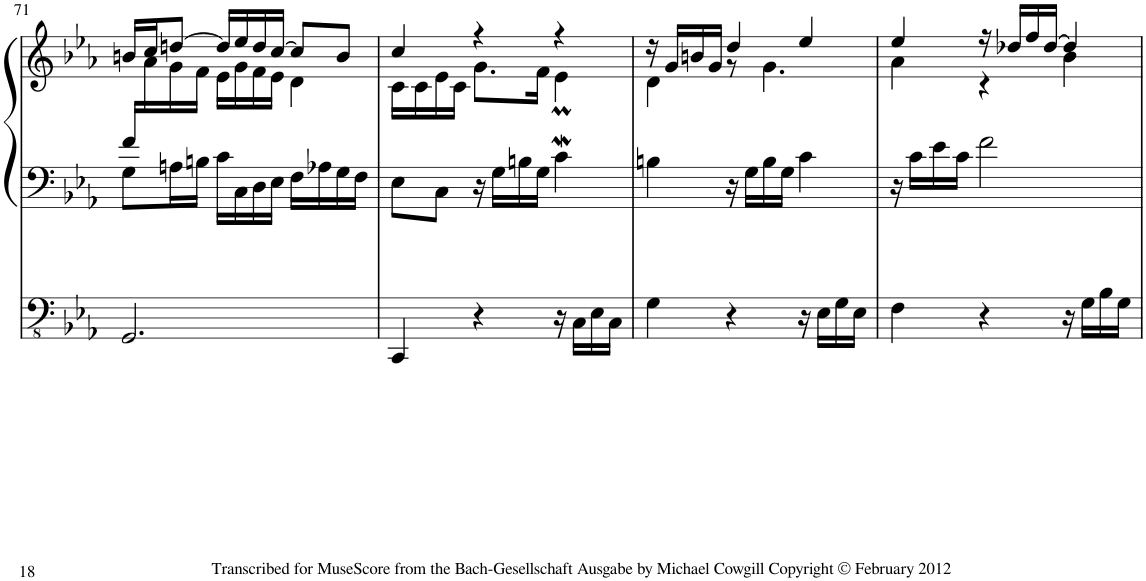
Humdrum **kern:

**kern	**kern	**kern
*part1	*part1	*part1
*staff3	*staff2	*staff1
*I"Organ	*	*
!!LO:PB:g=z
*clefFv4	*clefF4	*clefG2
*k[b-e-a-]	*k[b-e-a-]	*k[b-e-a-]
*M3/4	*M3/4	*M3/4
=71	=71	=71
*	*^	*^
2.GGG/	16f/LL	8G\L	16bn/LL	16ryy
.	2ryy	.	16cc/J	16a-\
.	.	16An\L	[8ddn/J	16g\
.	.	16Bn\JJ	.	16f\JJ
.	.	16c\LL	16dd/LL]	16e-\LL
.	.	16C\	16ee-/	16g\
.	.	16D\	16dd/	16f\
.	.	16E-\JJ	[16cc/JJ	16e-\JJ
.	.	16F\LL	8cc/L]	4d\
.	8.ryy	16A-X\	.	.
.	.	16G\	8b/J	.
.	.	16F\JJ	.	.
*	*v	*v	*	*
=72	=72	=72	=72
4CCC/	8E-\L	4cc/	16c\LL
.	.	.	16c\
.	8C\J	.	16e-\
.	.	.	16c\JJ
4r	16r	4r	8.g\L
.	16G\LL	.	.
.	16Bn\	.	.
.	16G\JJ	.	16f\Jk
16r	4cW\	4r	4e-M\
16CC\LL	.	.	.
16EE-\	.	.	.
16CC\JJ	.	.	.
=73	=73	=73	=73
4GG\	4Bn\	16r	4d\
.	.	16g/LL	.
.	.	16bn/	.
.	.	16g/JJ	.
4r	16r	4dd/	8r
.	16G\LL	.	.
.	16B\	.	4.g\
.	16G\JJ	.	.
16r	4c\	4ee-/	.
16EE-\LL	.	.	.
16GG\	.	.	.
16EE-\JJ	.	.	.
=74	=74	=74	=74
4FF\	16r	4ee-/	4a-\
.	16c\LL	.	.
.	16e-\	.	.
.	16c\JJ	.	.
4r	2f\	16r	4r
.	.	16dd-X/LL	.
.	.	16ff/	.
.	.	[16dd-/JJ	.
16r	.	4dd-/]	4b-\
16GG\LL	.	.	.
16BB-\	.	.	.
16GG\JJ	.	.	.
*	*	*v	*v
=	=	=
*-	*-	*-
